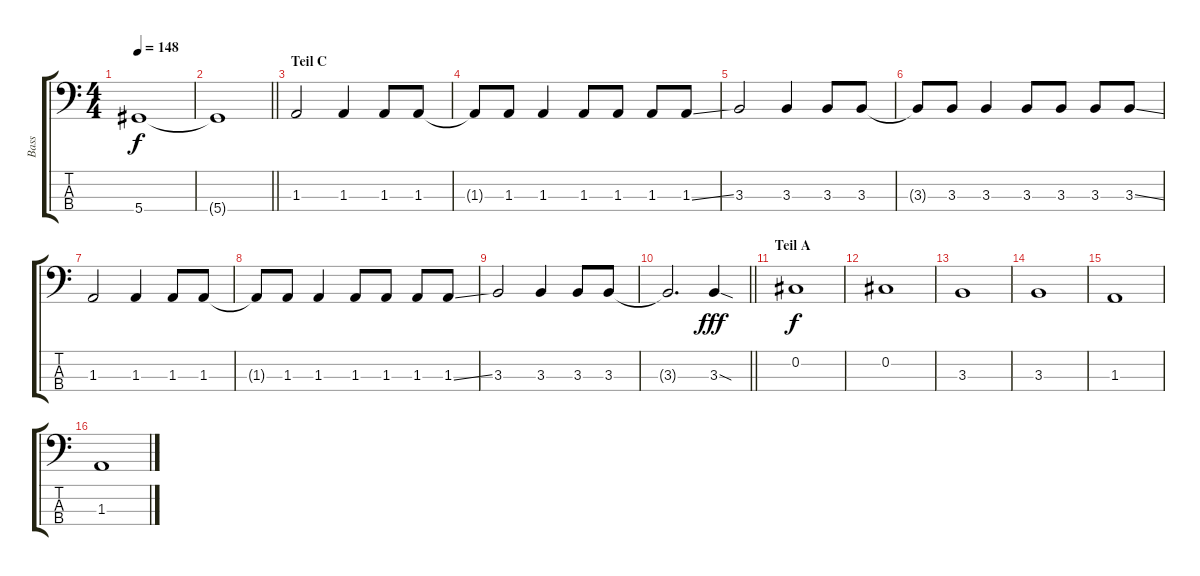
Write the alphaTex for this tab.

\track ("Bass" "Bass") {instrument electricbassfinger}
\staff {score tabs}
\tuning (Gb2 Db2 Ab1 Eb1) {hide}
\ts (4 4)
\tempo 148
\clef f4
\ks c
5.4.1{dy f} |
\barLineRight lightlight
5.4{t}.1 |
\section ("" "Teil C")
1.3.2 1.3.4 1.3.8 1.3.8 |
1.3{t}.8 1.3.8 1.3.4 1.3.8 1.3.8 1.3.8 1.3{ss}.8 |
3.3.2 3.3.4 3.3.8 3.3.8 |
3.3{t}.8 3.3.8 3.3.4 3.3.8 3.3.8 3.3.8 3.3{ss}.8 |
1.3.2 1.3.4 1.3.8 1.3.8 |
1.3{t}.8 1.3.8 1.3.4 1.3.8 1.3.8 1.3.8 1.3{ss}.8 |
3.3.2 3.3.4 3.3.8 3.3.8 |
\barLineRight lightlight
3.3{t}.2{d} 3.3{sod}.4{dy fff} |
\section ("" "Teil A ")
0.2.1{dy f} |
0.2.1 |
3.3.1 |
3.3.1 |
1.3.1 |
1.3.1
